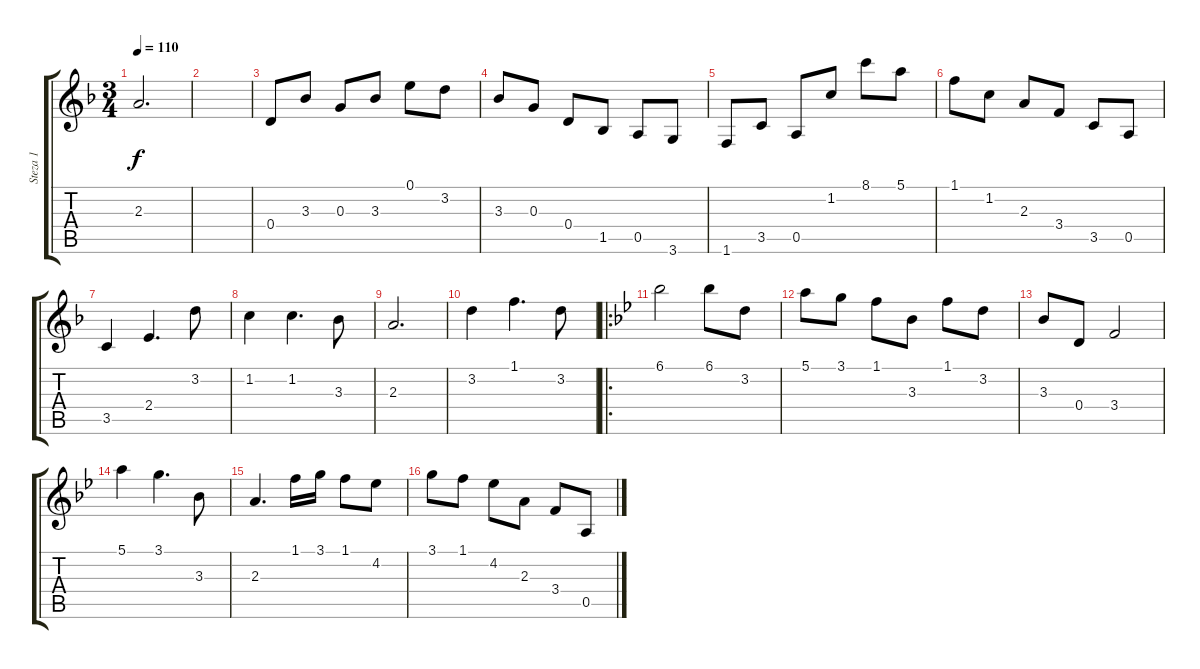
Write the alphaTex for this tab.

\track ("Steza 1" "Steza 1") {mute instrument acousticguitarsteel}
\staff {score tabs}
\tuning (E4 B3 G3 D3 A2 E2) {hide}
\ts (3 4)
\tempo 110
\clef g2
\ks f
2.3.2{d dy f} |
|
0.4.8 3.3.8 0.3.8 3.3.8 0.1.8 3.2.8 |
3.3.8 0.3.8 0.4.8 1.5.8 0.5.8 3.6.8 |
1.6.8 3.5.8 0.5.8 1.2.8 8.1.8 5.1.8 |
1.1.8 1.2.8 2.3.8 3.4.8 3.5.8 0.5.8 |
3.5.4 2.4.4{d} 3.2.8 |
1.2.4 1.2.4{d} 3.3.8 |
2.3.2{d} |
3.2.4 1.1.4{d} 3.2.8 |
\ro
\ks bb
6.1.2 6.1.8 3.2.8 |
5.1.8 3.1.8 1.1.8 3.3.8 1.1.8 3.2.8 |
3.3.8 0.4.8 3.4.2 |
5.1.4 3.1.4{d} 3.3.8 |
2.3.4{d} 1.1.16 3.1.16 1.1.8 4.2.8 |
3.1.8 1.1.8 4.2.8 2.3.8 3.4.8 0.5.8
